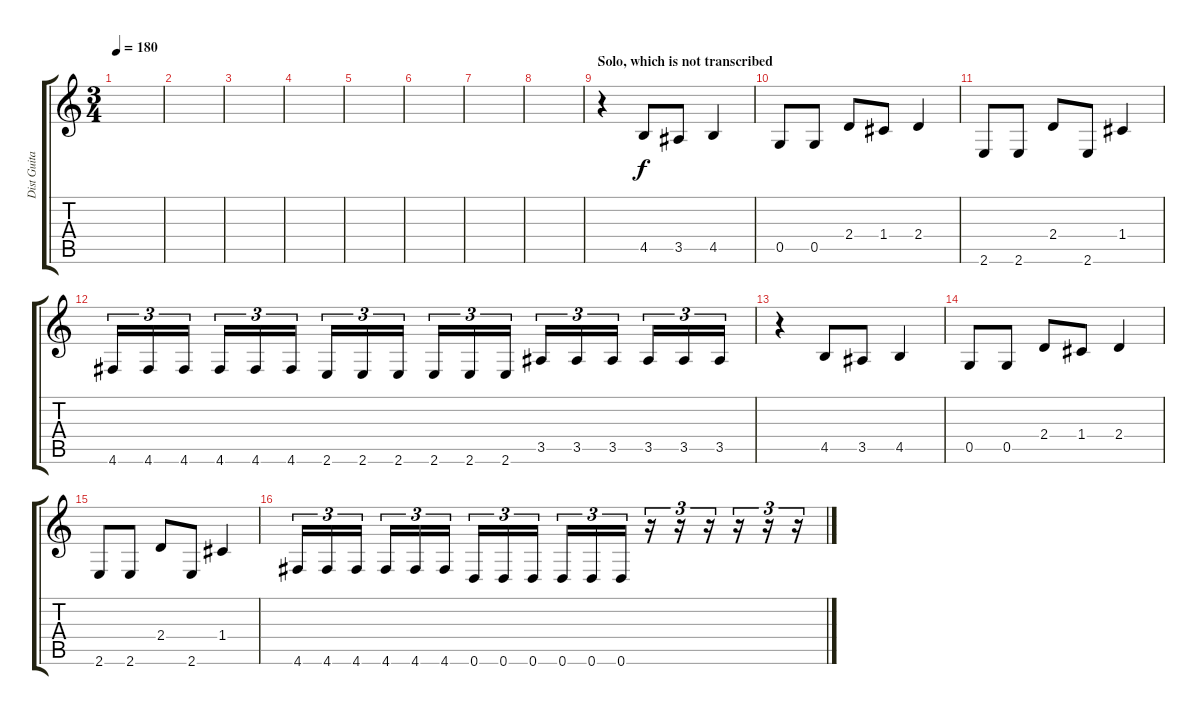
\track ("Dist Guitar 2" "Dist Guita") {instrument distortionguitar}
\staff {score tabs}
\tuning (D4 A3 F3 C3 G2 D2) {hide}
\ts (3 4)
\tempo 180
\clef g2
\ks c
|
|
|
|
|
|
|
|
\section ("" "Solo, which is not transcribed")
r.4 4.5.8 3.5.8 4.5.4 |
0.5.8 0.5.8 2.4.8 1.4.8 2.4.4 |
2.6.8 2.6.8 2.4.8 2.6.8 1.4.4 |
4.6.16{tu (3 2)} 4.6.16{tu (3 2)} 4.6.16{tu (3 2)} 4.6.16{tu (3 2)} 4.6.16{tu (3 2)} 4.6.16{tu (3 2)} 2.6.16{tu (3 2)} 2.6.16{tu (3 2)} 2.6.16{tu (3 2)} 2.6.16{tu (3 2)} 2.6.16{tu (3 2)} 2.6.16{tu (3 2)} 3.5.16{tu (3 2)} 3.5.16{tu (3 2)} 3.5.16{tu (3 2)} 3.5.16{tu (3 2)} 3.5.16{tu (3 2)} 3.5.16{tu (3 2)} |
r.4 4.5.8 3.5.8 4.5.4 |
0.5.8 0.5.8 2.4.8 1.4.8 2.4.4 |
2.6.8 2.6.8 2.4.8 2.6.8 1.4.4 |
4.6.16{tu (3 2)} 4.6.16{tu (3 2)} 4.6.16{tu (3 2)} 4.6.16{tu (3 2)} 4.6.16{tu (3 2)} 4.6.16{tu (3 2)} 0.6.16{tu (3 2)} 0.6.16{tu (3 2)} 0.6.16{tu (3 2)} 0.6.16{tu (3 2)} 0.6.16{tu (3 2)} 0.6.16{tu (3 2)} r.16{tu (3 2)} r.16{tu (3 2)} r.16{tu (3 2)} r.16{tu (3 2)} r.16{tu (3 2)} r.16{tu (3 2)}
